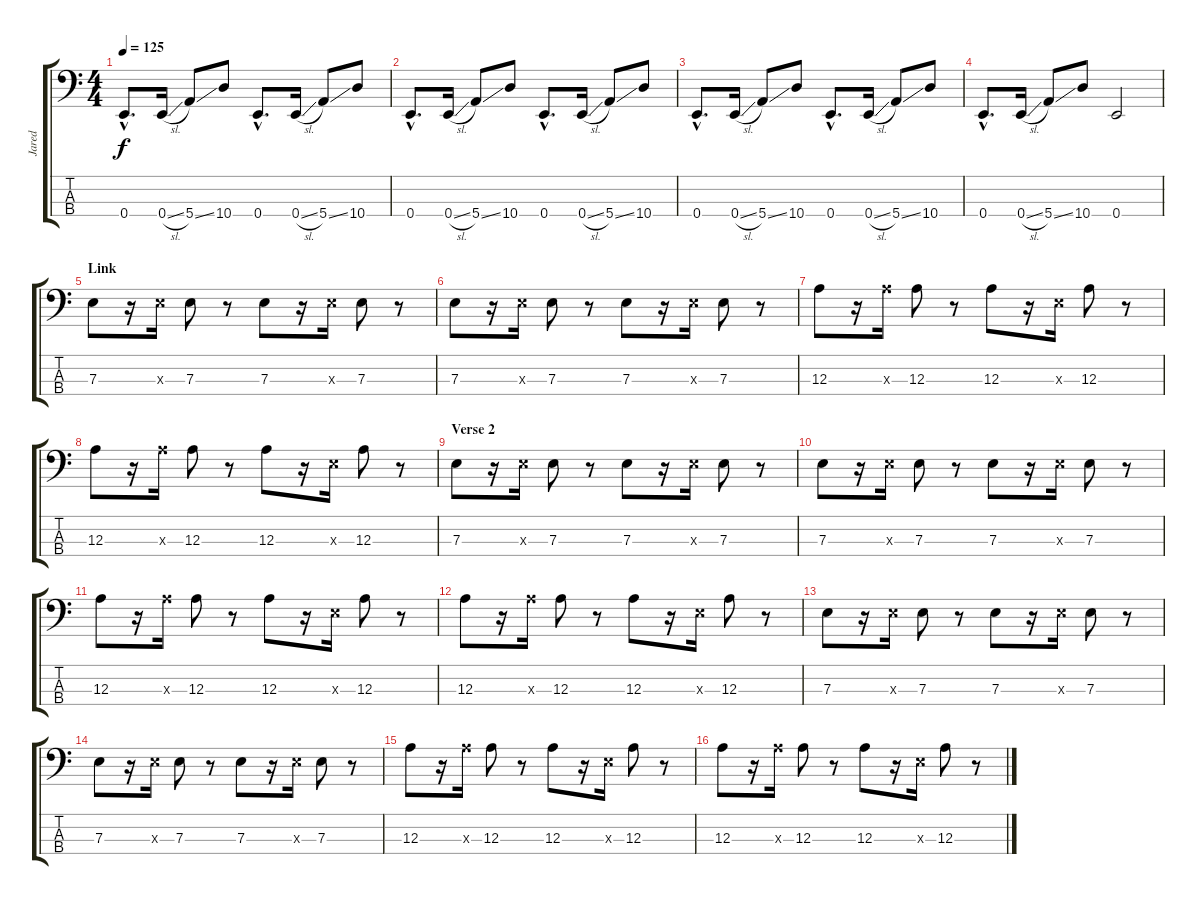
\track ("Jared" "Jared") {instrument electricbassfinger}
\staff {score tabs}
\tuning (G2 D2 A1 E1) {hide}
\ts (4 4)
\tempo 125
\clef f4
\ks c
0.4{hac}.8{d dy f} 0.4{sl}.16 5.4{ss}.8 10.4.8 0.4{hac}.8{d} 0.4{sl}.16 5.4{ss}.8 10.4.8 |
0.4{hac}.8{d} 0.4{sl}.16 5.4{ss}.8 10.4.8 0.4{hac}.8{d} 0.4{sl}.16 5.4{ss}.8 10.4.8 |
0.4{hac}.8{d} 0.4{sl}.16 5.4{ss}.8 10.4.8 0.4{hac}.8{d} 0.4{sl}.16 5.4{ss}.8 10.4.8 |
0.4{hac}.8{d} 0.4{sl}.16 5.4{ss}.8 10.4.8 0.4.2 |
\section ("" "Link")
7.3.8 r.16 7.3{x}.16 7.3.8 r.8 7.3.8 r.16 7.3{x}.16 7.3.8 r.8 |
7.3.8 r.16 7.3{x}.16 7.3.8 r.8 7.3.8 r.16 7.3{x}.16 7.3.8 r.8 |
12.3.8 r.16 12.3{x}.16 12.3.8 r.8 12.3.8 r.16 7.3{x}.16 12.3.8 r.8 |
12.3.8 r.16 12.3{x}.16 12.3.8 r.8 12.3.8 r.16 7.3{x}.16 12.3.8 r.8 |
\section ("" "Verse 2")
7.3.8 r.16 7.3{x}.16 7.3.8 r.8 7.3.8 r.16 7.3{x}.16 7.3.8 r.8 |
7.3.8 r.16 7.3{x}.16 7.3.8 r.8 7.3.8 r.16 7.3{x}.16 7.3.8 r.8 |
12.3.8 r.16 12.3{x}.16 12.3.8 r.8 12.3.8 r.16 7.3{x}.16 12.3.8 r.8 |
12.3.8 r.16 12.3{x}.16 12.3.8 r.8 12.3.8 r.16 7.3{x}.16 12.3.8 r.8 |
7.3.8 r.16 7.3{x}.16 7.3.8 r.8 7.3.8 r.16 7.3{x}.16 7.3.8 r.8 |
7.3.8 r.16 7.3{x}.16 7.3.8 r.8 7.3.8 r.16 7.3{x}.16 7.3.8 r.8 |
12.3.8 r.16 12.3{x}.16 12.3.8 r.8 12.3.8 r.16 7.3{x}.16 12.3.8 r.8 |
12.3.8 r.16 12.3{x}.16 12.3.8 r.8 12.3.8 r.16 7.3{x}.16 12.3.8 r.8
